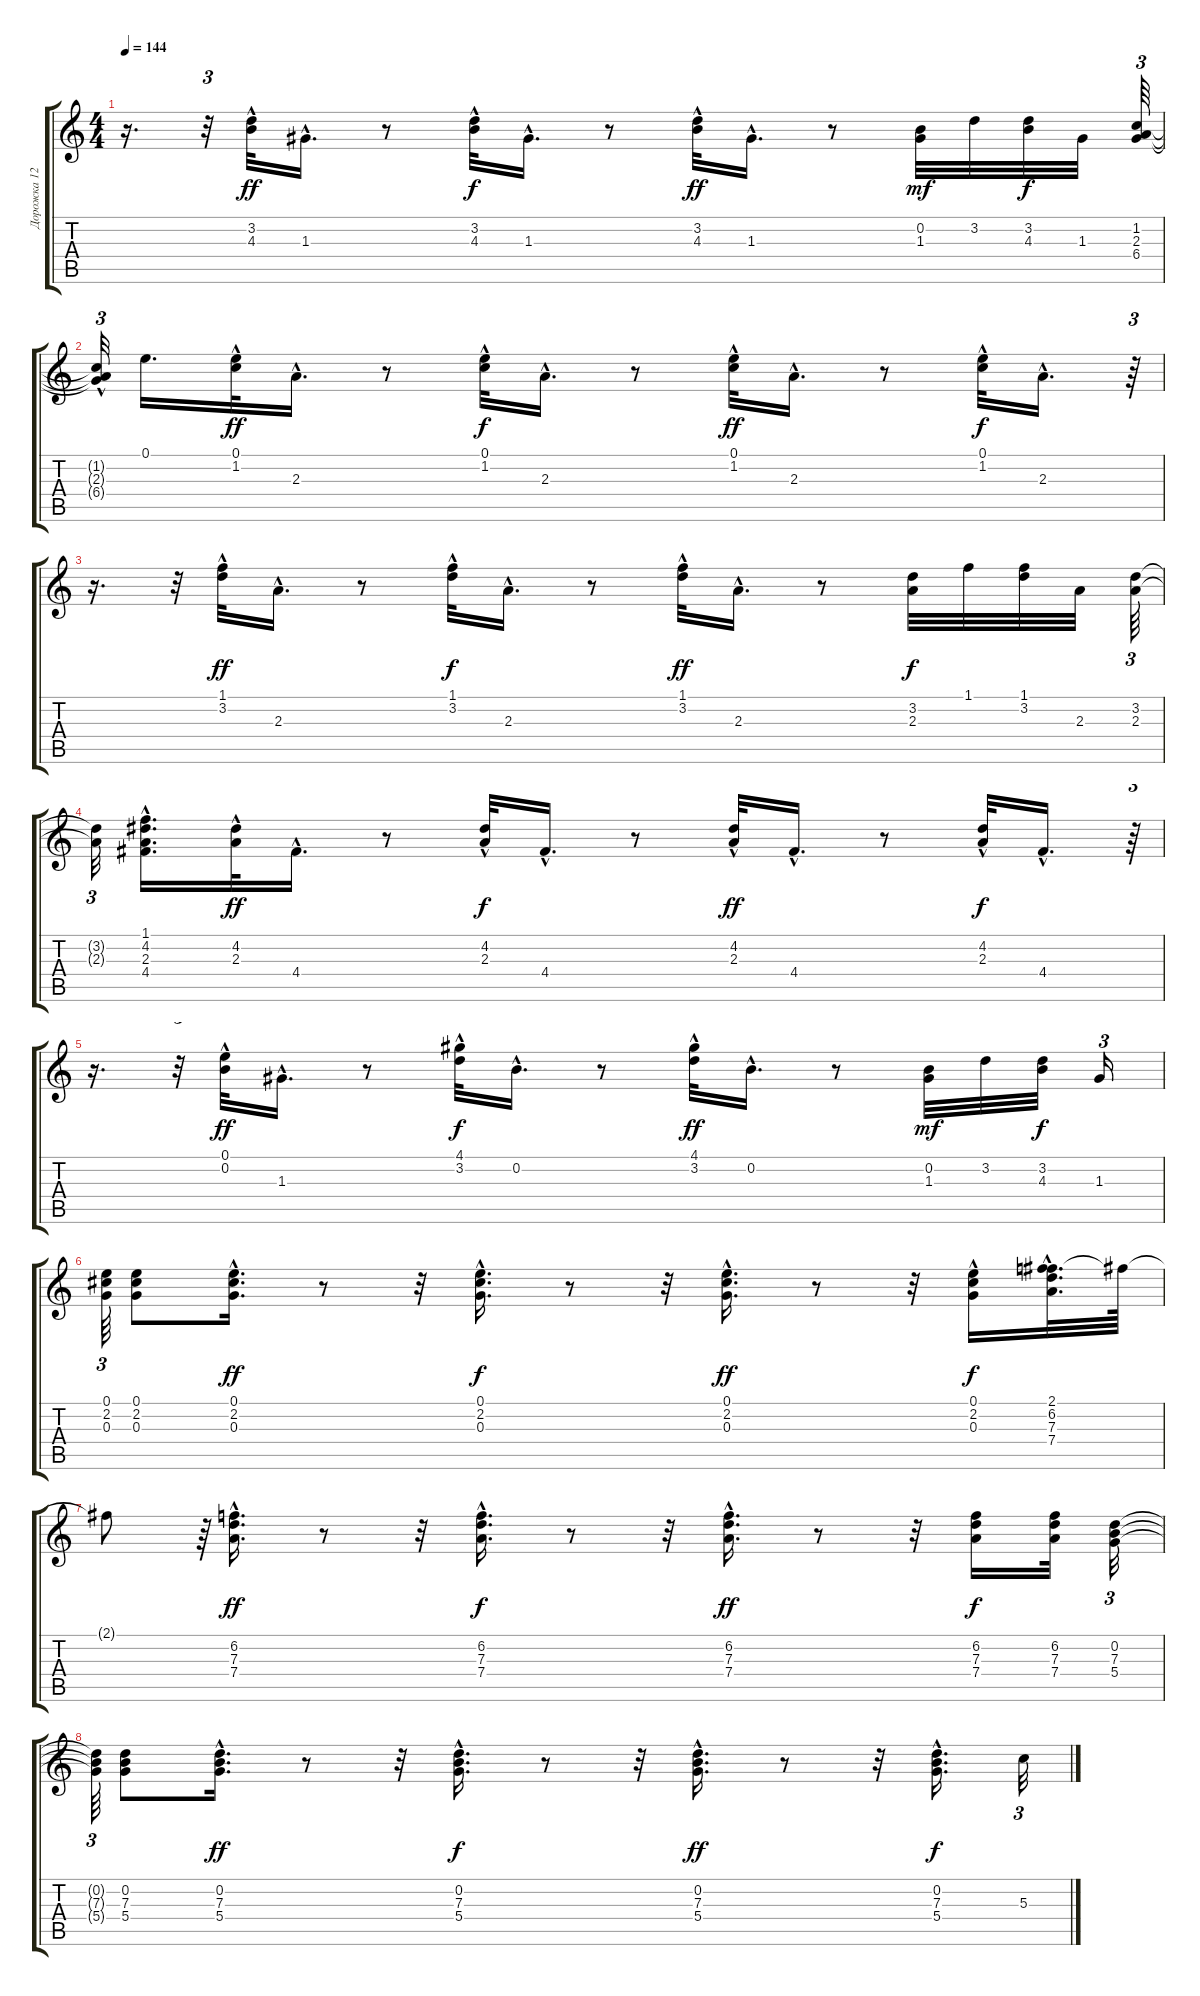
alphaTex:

\track ("Дорожка 12" "Дорожка 12") {instrument acousticguitarsteel}
\staff {score tabs}
\tuning (E4 B3 G3 D3 A2 E2) {hide}
\ts (4 4)
\tempo 144
\clef g2
\ks c
r.16{d dy f} r.32{tu (3 2)} (3.2{hac} 4.3{hac}).32{dy ff} 1.3{hac}.16{d} r.8 (3.2{hac} 4.3{hac}).32{dy f} 1.3{hac}.16{d} r.8 (3.2{hac} 4.3{hac}).32{dy ff} 1.3{hac}.16{d} r.8 (0.2 1.3).32{dy mf} 3.2.32 (3.2 4.3).32{dy f} 1.3.32 (1.2 2.3 6.4).64{tu (3 2)} |
(1.2{hac t} 2.3{hac t} 6.4{t}).32{tu (3 2)} 0.1.16{d} (0.1{hac} 1.2{hac}).32{dy ff} 2.3{hac}.16{d} r.8 (0.1{hac} 1.2{hac}).32{dy f} 2.3{hac}.16{d} r.8 (0.1{hac} 1.2{hac}).32{dy ff} 2.3{hac}.16{d} r.8 (0.1{hac} 1.2{hac}).32{dy f} 2.3{hac}.16{d} r.64{tu (3 2)} |
r.16{d} r.32{tu (3 2)} (1.1{hac} 3.2{hac}).32{dy ff} 2.3{hac}.16{d} r.8 (1.1{hac} 3.2{hac}).32{dy f} 2.3{hac}.16{d} r.8 (1.1{hac} 3.2{hac}).32{dy ff} 2.3{hac}.16{d} r.8 (3.2 2.3).32{dy f} 1.1.32 (1.1 3.2).32 2.3.32 (3.2 2.3).64{tu (3 2)} |
(3.2{t} 2.3{t}).32{tu (3 2)} (1.1 4.2{hac} 2.3{hac} 4.4{hac}).16{d} (4.2{hac} 2.3{hac}).32{dy ff} 4.4{hac}.16{d} r.8 (4.2{hac} 2.3{hac}).32{dy f} 4.4{hac}.16{d} r.8 (4.2{hac} 2.3{hac}).32{dy ff} 4.4{hac}.16{d} r.8 (4.2{hac} 2.3{hac}).32{dy f} 4.4{hac}.16{d} r.64{tu (3 2)} |
r.16{d} r.32{tu (3 2)} (0.1{hac} 0.2{hac}).32{dy ff} 1.3{hac}.16{d} r.8 (4.1{hac} 3.2{hac}).32{dy f} 0.2{hac}.16{d} r.8 (4.1{hac} 3.2{hac}).32{dy ff} 0.2{hac}.16{d} r.8 (0.2 1.3).32{dy mf} 3.2.32 (3.2 4.3).32{dy f} 1.3.16{tu (3 2)} |
(0.1 2.2 0.3).64{tu (3 2)} (0.1 2.2 0.3).8 (0.1{hac} 2.2{hac} 0.3{hac}).16{d dy ff} r.8 r.32 (0.1{hac} 2.2{hac} 0.3{hac}).16{d dy f} r.8 r.32 (0.1{hac} 2.2{hac} 0.3{hac}).16{d dy ff} r.8 r.32 (0.1{hac} 2.2 0.3).16{dy f} (2.1{hac} 6.2 7.3 7.4).32{d} 2.1{t}.64 |
2.1{t}.8 r.64{tu (3 2)} (6.2{hac} 7.3{hac} 7.4{hac}).16{d dy ff} r.8 r.32 (6.2{hac} 7.3{hac} 7.4{hac}).16{d dy f} r.8 r.32 (6.2{hac} 7.3{hac} 7.4{hac}).16{d dy ff} r.8 r.32 (6.2 7.3 7.4).16{dy f} (6.2 7.3 7.4).32 (0.2 7.3 5.4).32{tu (3 2)} |
(0.2{t} 7.3{t} 5.4{t}).64{tu (3 2)} (0.2 7.3 5.4).8 (0.2{hac} 7.3{hac} 5.4{hac}).16{d dy ff} r.8 r.32 (0.2{hac} 7.3{hac} 5.4{hac}).16{d dy f} r.8 r.32 (0.2{hac} 7.3{hac} 5.4{hac}).16{d dy ff} r.8 r.32 (0.2{hac} 7.3{hac} 5.4{hac}).16{d dy f} 5.3.32{tu (3 2)}
